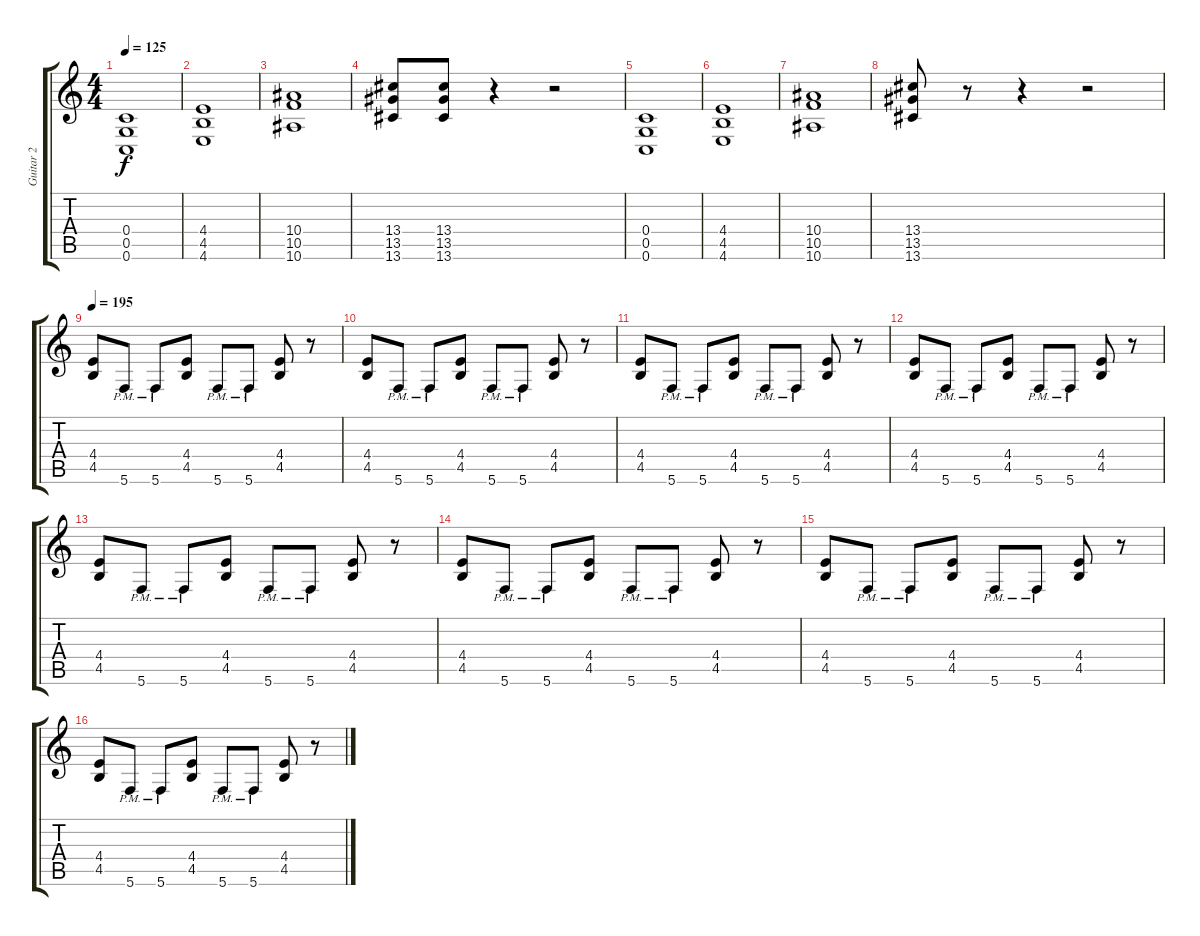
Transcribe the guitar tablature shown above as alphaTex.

\track ("Guitar 2" "Guitar 2") {instrument distortionguitar}
\staff {score tabs}
\tuning (D4 A3 F3 C3 G2 C2) {hide}
\ts (4 4)
\tempo 125
\clef g2
\ks c
(0.4 0.5 0.6).1{dy f} |
(4.4 4.5 4.6).1 |
(10.4 10.5 10.6).1 |
(13.4 13.5 13.6).8 (13.4 13.5 13.6).8 r.4 r.2 |
(0.4 0.5 0.6).1 |
(4.4 4.5 4.6).1 |
(10.4 10.5 10.6).1 |
(13.4 13.5 13.6).8 r.8 r.4 r.2 |
\tempo 195
(4.4 4.5).8 5.6{pm}.8 5.6{pm}.8 (4.4 4.5).8 5.6{pm}.8 5.6{pm}.8 (4.4 4.5).8 r.8 |
(4.4 4.5).8 5.6{pm}.8 5.6{pm}.8 (4.4 4.5).8 5.6{pm}.8 5.6{pm}.8 (4.4 4.5).8 r.8 |
(4.4 4.5).8 5.6{pm}.8 5.6{pm}.8 (4.4 4.5).8 5.6{pm}.8 5.6{pm}.8 (4.4 4.5).8 r.8 |
(4.4 4.5).8 5.6{pm}.8 5.6{pm}.8 (4.4 4.5).8 5.6{pm}.8 5.6{pm}.8 (4.4 4.5).8 r.8 |
(4.4 4.5).8 5.6{pm}.8 5.6{pm}.8 (4.4 4.5).8 5.6{pm}.8 5.6{pm}.8 (4.4 4.5).8 r.8 |
(4.4 4.5).8 5.6{pm}.8 5.6{pm}.8 (4.4 4.5).8 5.6{pm}.8 5.6{pm}.8 (4.4 4.5).8 r.8 |
(4.4 4.5).8 5.6{pm}.8 5.6{pm}.8 (4.4 4.5).8 5.6{pm}.8 5.6{pm}.8 (4.4 4.5).8 r.8 |
(4.4 4.5).8 5.6{pm}.8 5.6{pm}.8 (4.4 4.5).8 5.6{pm}.8 5.6{pm}.8 (4.4 4.5).8 r.8
